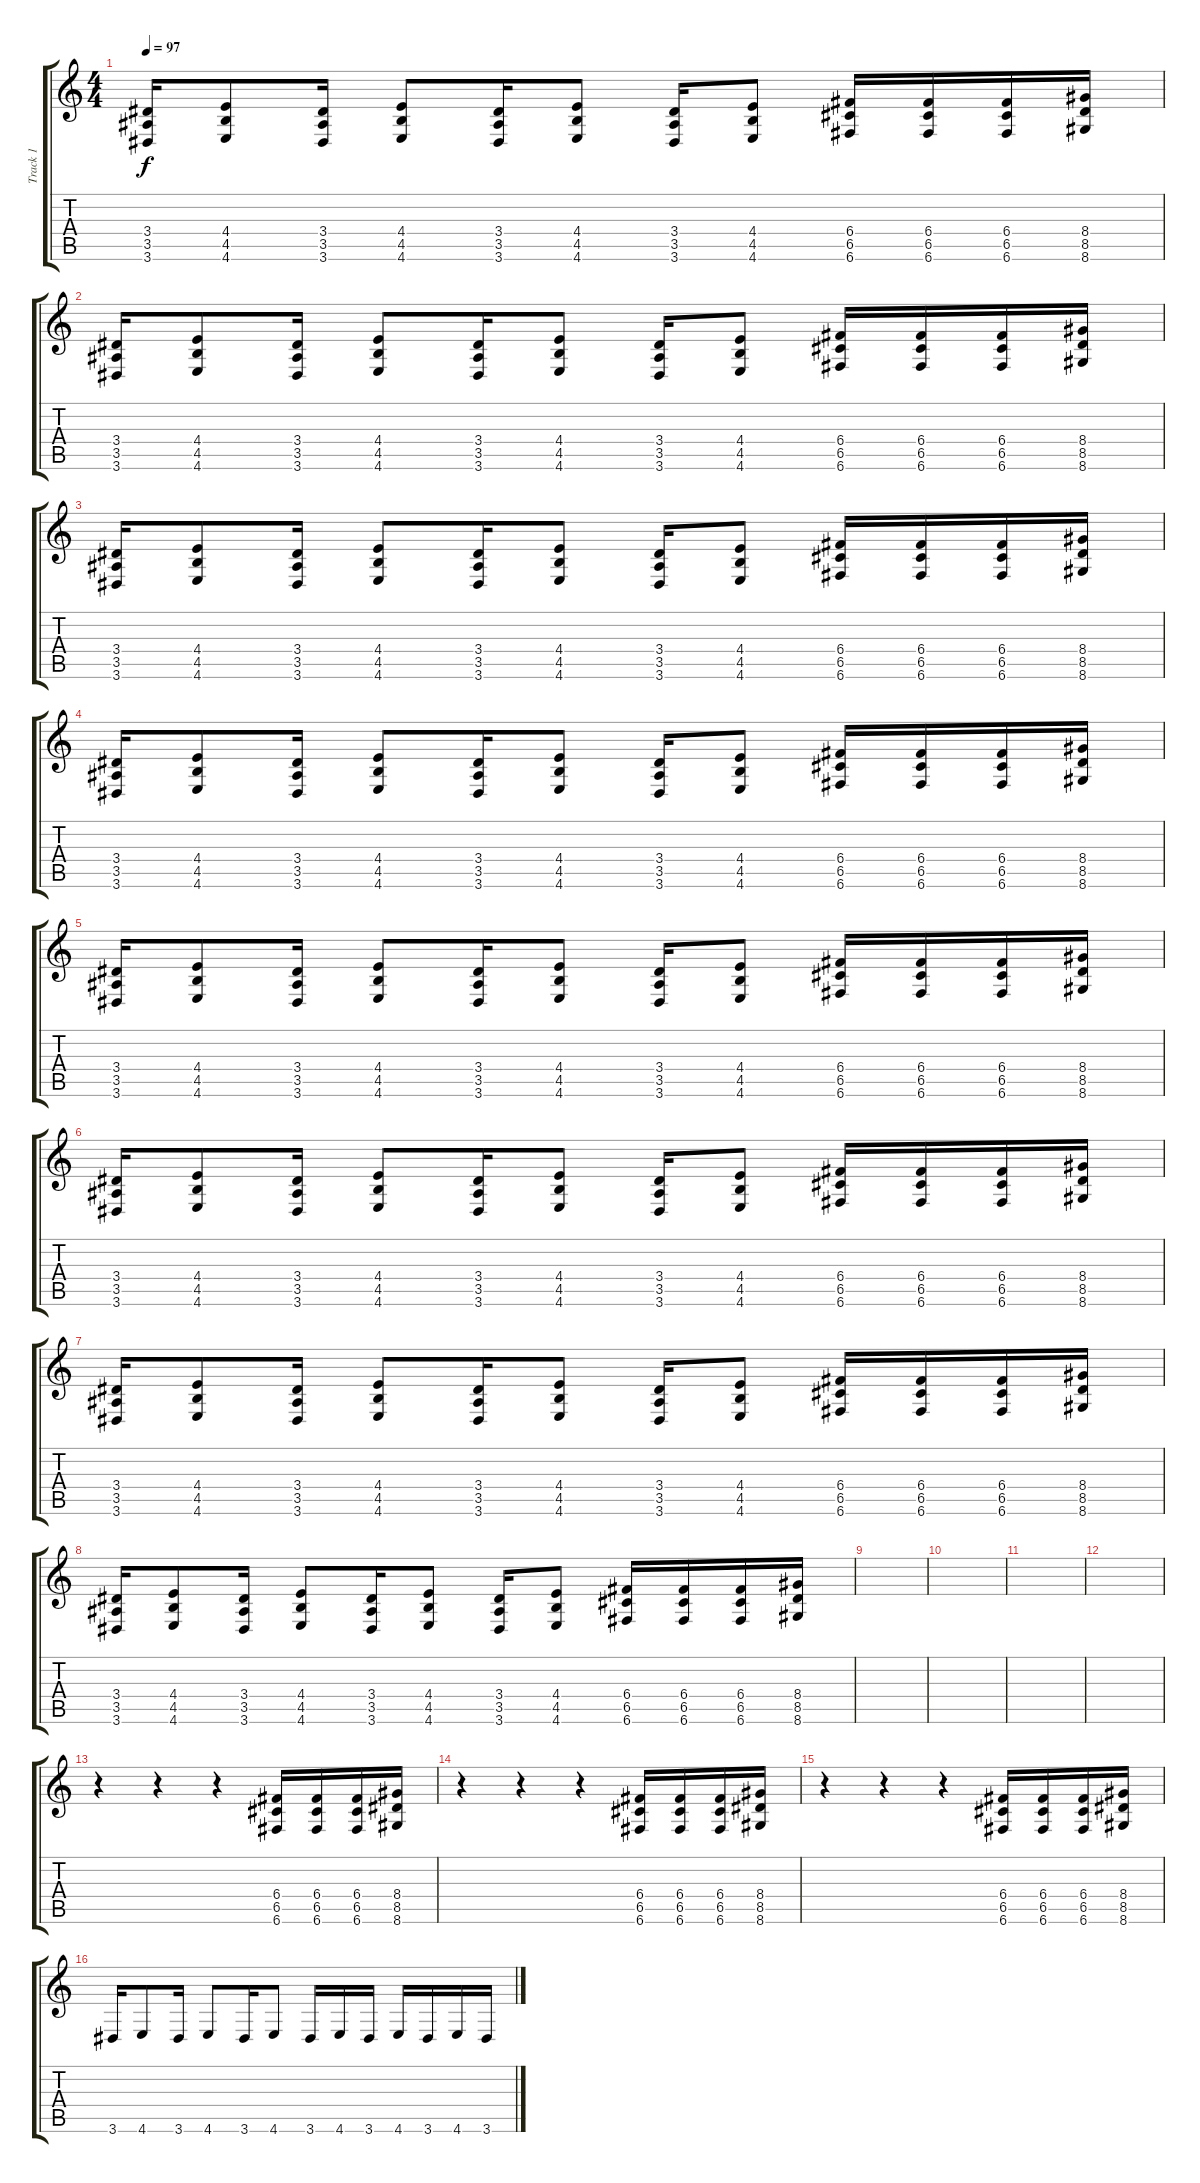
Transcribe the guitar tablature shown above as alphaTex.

\track ("Track 1" "Track 1") {instrument distortionguitar}
\staff {score tabs}
\tuning (D4 A3 F3 C3 G2 C2) {hide}
\ts (4 4)
\tempo 97
\clef g2
\ks c
(3.4 3.5 3.6).16{dy f} (4.4 4.5 4.6).8 (3.4 3.5 3.6).16 (4.4 4.5 4.6).8 (3.4 3.5 3.6).16 (4.4 4.5 4.6).8 (3.4 3.5 3.6).16 (4.4 4.5 4.6).8 (6.4 6.5 6.6).16 (6.4 6.5 6.6).16 (6.4 6.5 6.6).16 (8.4 8.5 8.6).16 |
(3.4 3.5 3.6).16 (4.4 4.5 4.6).8 (3.4 3.5 3.6).16 (4.4 4.5 4.6).8 (3.4 3.5 3.6).16 (4.4 4.5 4.6).8 (3.4 3.5 3.6).16 (4.4 4.5 4.6).8 (6.4 6.5 6.6).16 (6.4 6.5 6.6).16 (6.4 6.5 6.6).16 (8.4 8.5 8.6).16 |
(3.4 3.5 3.6).16 (4.4 4.5 4.6).8 (3.4 3.5 3.6).16 (4.4 4.5 4.6).8 (3.4 3.5 3.6).16 (4.4 4.5 4.6).8 (3.4 3.5 3.6).16 (4.4 4.5 4.6).8 (6.4 6.5 6.6).16 (6.4 6.5 6.6).16 (6.4 6.5 6.6).16 (8.4 8.5 8.6).16 |
(3.4 3.5 3.6).16 (4.4 4.5 4.6).8 (3.4 3.5 3.6).16 (4.4 4.5 4.6).8 (3.4 3.5 3.6).16 (4.4 4.5 4.6).8 (3.4 3.5 3.6).16 (4.4 4.5 4.6).8 (6.4 6.5 6.6).16 (6.4 6.5 6.6).16 (6.4 6.5 6.6).16 (8.4 8.5 8.6).16 |
(3.4 3.5 3.6).16 (4.4 4.5 4.6).8 (3.4 3.5 3.6).16 (4.4 4.5 4.6).8 (3.4 3.5 3.6).16 (4.4 4.5 4.6).8 (3.4 3.5 3.6).16 (4.4 4.5 4.6).8 (6.4 6.5 6.6).16 (6.4 6.5 6.6).16 (6.4 6.5 6.6).16 (8.4 8.5 8.6).16 |
(3.4 3.5 3.6).16 (4.4 4.5 4.6).8 (3.4 3.5 3.6).16 (4.4 4.5 4.6).8 (3.4 3.5 3.6).16 (4.4 4.5 4.6).8 (3.4 3.5 3.6).16 (4.4 4.5 4.6).8 (6.4 6.5 6.6).16 (6.4 6.5 6.6).16 (6.4 6.5 6.6).16 (8.4 8.5 8.6).16 |
(3.4 3.5 3.6).16 (4.4 4.5 4.6).8 (3.4 3.5 3.6).16 (4.4 4.5 4.6).8 (3.4 3.5 3.6).16 (4.4 4.5 4.6).8 (3.4 3.5 3.6).16 (4.4 4.5 4.6).8 (6.4 6.5 6.6).16 (6.4 6.5 6.6).16 (6.4 6.5 6.6).16 (8.4 8.5 8.6).16 |
(3.4 3.5 3.6).16 (4.4 4.5 4.6).8 (3.4 3.5 3.6).16 (4.4 4.5 4.6).8 (3.4 3.5 3.6).16 (4.4 4.5 4.6).8 (3.4 3.5 3.6).16 (4.4 4.5 4.6).8 (6.4 6.5 6.6).16 (6.4 6.5 6.6).16 (6.4 6.5 6.6).16 (8.4 8.5 8.6).16 |
|
|
|
|
r.4 r.4 r.4 (6.4 6.5 6.6).16 (6.4 6.5 6.6).16 (6.4 6.5 6.6).16 (8.4 8.5 8.6).16 |
r.4 r.4 r.4 (6.4 6.5 6.6).16 (6.4 6.5 6.6).16 (6.4 6.5 6.6).16 (8.4 8.5 8.6).16 |
r.4 r.4 r.4 (6.4 6.5 6.6).16 (6.4 6.5 6.6).16 (6.4 6.5 6.6).16 (8.4 8.5 8.6).16 |
3.6.16 4.6.8 3.6.16 4.6.8 3.6.16 4.6.8 3.6.16 4.6.16 3.6.16 4.6.16 3.6.16 4.6.16 3.6.16
